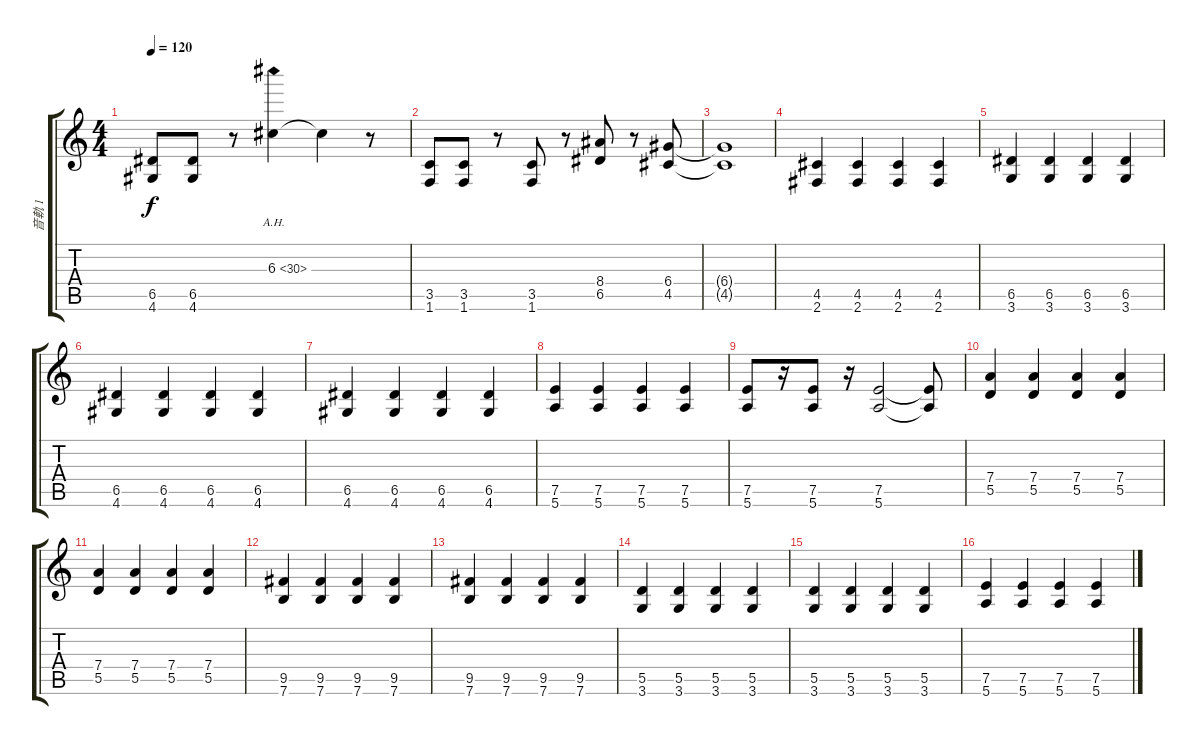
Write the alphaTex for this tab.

\track ("音軌 1" "音軌 1") {instrument overdrivenguitar}
\staff {score tabs}
\tuning (E4 B3 G3 D3 A2 E2) {hide}
\ts (4 4)
\tempo 120
\clef g2
\ks c
(6.5 4.6).8{dy f} (6.5 4.6).8 r.8 6.3{ah 24}.4 6.3{t}.4 r.8 |
(3.5 1.6).8 (3.5 1.6).8 r.8 (3.5 1.6).8 r.8 (8.4 6.5).8 r.8 (6.4 4.5).8 |
(6.4{t} 4.5{t}).1 |
(4.5 2.6).4 (4.5 2.6).4 (4.5 2.6).4 (4.5 2.6).4 |
(6.5 3.6).4 (6.5 3.6).4 (6.5 3.6).4 (6.5 3.6).4 |
(6.5 4.6).4 (6.5 4.6).4 (6.5 4.6).4 (6.5 4.6).4 |
(6.5 4.6).4 (6.5 4.6).4 (6.5 4.6).4 (6.5 4.6).4 |
(7.5 5.6).4 (7.5 5.6).4 (7.5 5.6).4 (7.5 5.6).4 |
(7.5 5.6).8 r.16 (7.5 5.6).8 r.16 (7.5 5.6).2 (7.5{t} 5.6{t}).8 |
(7.4 5.5).4 (7.4 5.5).4 (7.4 5.5).4 (7.4 5.5).4 |
(7.4 5.5).4 (7.4 5.5).4 (7.4 5.5).4 (7.4 5.5).4 |
(9.5 7.6).4 (9.5 7.6).4 (9.5 7.6).4 (9.5 7.6).4 |
(9.5 7.6).4 (9.5 7.6).4 (9.5 7.6).4 (9.5 7.6).4 |
(5.5 3.6).4 (5.5 3.6).4 (5.5 3.6).4 (5.5 3.6).4 |
(5.5 3.6).4 (5.5 3.6).4 (5.5 3.6).4 (5.5 3.6).4 |
(7.5 5.6).4 (7.5 5.6).4 (7.5 5.6).4 (7.5 5.6).4
